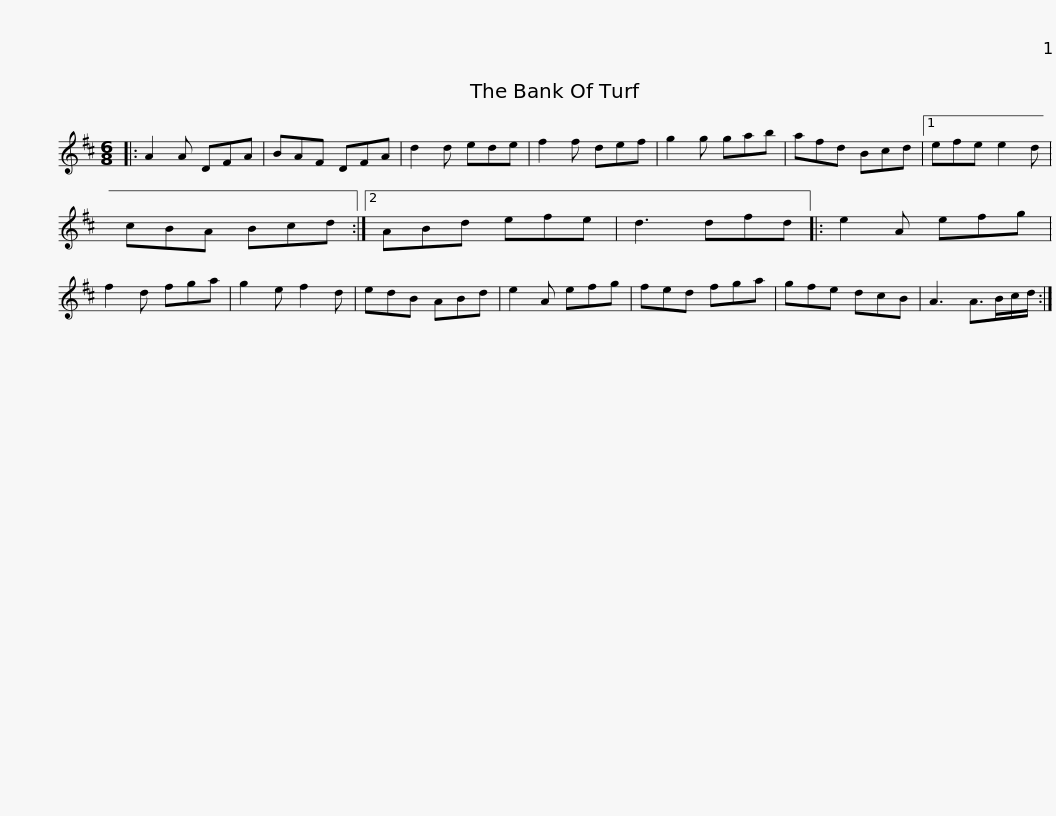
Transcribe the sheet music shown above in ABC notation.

X:1
L:1/8
M:6/8
I:linebreak $
K:D
V:1 treble
V:1
|: A2 A DFA | BAF DFA | d2 d ede | f2 f def | g2 g gab | %5
 afd Bcd |1 efe e2 d |$ cBA Bcd :|2 ABd efe | d3 dfd |: %10
 e2 A efg | f2 d fga | g2 e f2 d | edB ABd | e2 A efg |$ %15
 fed fga | gfe dcB | A3 A>Bc/d/ :| %18
